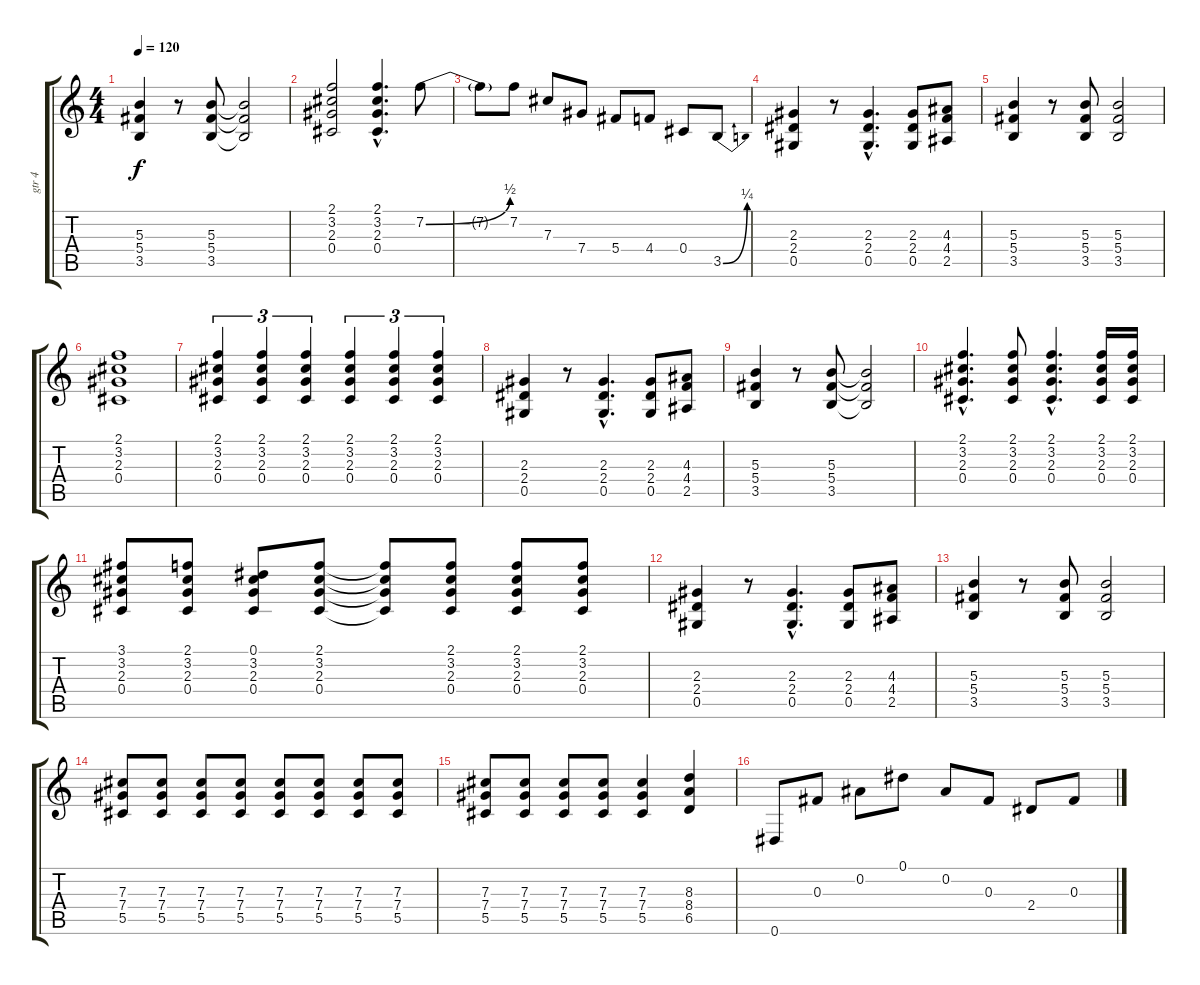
\track ("gtr 4" "gtr 4") {instrument acousticguitarsteel}
\staff {score tabs}
\tuning (Eb4 Bb3 Gb3 Db3 Ab2 Eb2) {hide}
\ts (4 4)
\tempo 120
\clef g2
\ks c
(5.3 5.4 3.5).4{dy f} r.8 (5.3 5.4 3.5).8 (5.3{t} 5.4{t} 3.5{t}).2 |
(2.1 3.2 2.3 0.4).2 (2.1{hac} 3.2{hac} 2.3{hac} 0.4{hac}).4{d} 7.2{be (bend 0 0 60 2)}.8 |
7.2{t}.8 7.2.8 7.3.8 7.4.8 5.4.8 4.4.8 0.4.8 3.5{be (bend 0 0 60 1)}.8 |
(2.3 2.4 0.5).4 r.8 (2.3{hac} 2.4{hac} 0.5{hac}).4{d} (2.3 2.4 0.5).8 (4.3 4.4 2.5).8 |
(5.3 5.4 3.5).4 r.8 (5.3 5.4 3.5).8 (5.3 5.4 3.5).2 |
(2.1 3.2 2.3 0.4).1 |
(2.1 3.2 2.3 0.4).4{tu (3 2)} (2.1 3.2 2.3 0.4).4{tu (3 2)} (2.1 3.2 2.3 0.4).4{tu (3 2)} (2.1 3.2 2.3 0.4).4{tu (3 2)} (2.1 3.2 2.3 0.4).4{tu (3 2)} (2.1 3.2 2.3 0.4).4{tu (3 2)} |
(2.3 2.4 0.5).4 r.8 (2.3{hac} 2.4{hac} 0.5{hac}).4{d} (2.3 2.4 0.5).8 (4.3 4.4 2.5).8 |
(5.3 5.4 3.5).4 r.8 (5.3 5.4 3.5).8 (5.3{t} 5.4{t} 3.5{t}).2 |
(2.1{hac} 3.2{hac} 2.3{hac} 0.4{hac}).4{d} (2.1 3.2 2.3 0.4).8 (2.1{hac} 3.2{hac} 2.3{hac} 0.4{hac}).4{d} (2.1 3.2 2.3 0.4).16 (2.1 3.2 2.3 0.4).16 |
(3.1 3.2 2.3 0.4).8 (2.1 3.2 2.3 0.4).8 (0.1 3.2 2.3 0.4).8 (2.1 3.2 2.3 0.4).8 (2.1{t} 3.2{t} 2.3{t} 0.4{t}).8 (2.1 3.2 2.3 0.4).8 (2.1 3.2 2.3 0.4).8 (2.1 3.2 2.3 0.4).8 |
(2.3 2.4 0.5).4 r.8 (2.3{hac} 2.4{hac} 0.5{hac}).4{d} (2.3 2.4 0.5).8 (4.3 4.4 2.5).8 |
(5.3 5.4 3.5).4 r.8 (5.3 5.4 3.5).8 (5.3 5.4 3.5).2 |
(7.3 7.4 5.5).8 (7.3 7.4 5.5).8 (7.3 7.4 5.5).8 (7.3 7.4 5.5).8 (7.3 7.4 5.5).8 (7.3 7.4 5.5).8 (7.3 7.4 5.5).8 (7.3 7.4 5.5).8 |
(7.3 7.4 5.5).8 (7.3 7.4 5.5).8 (7.3 7.4 5.5).8 (7.3 7.4 5.5).8 (7.3 7.4 5.5).4 (8.3 8.4 6.5).4 |
0.6.8 0.3.8 0.2.8 0.1.8 0.2.8 0.3.8 2.4.8 0.3.8
